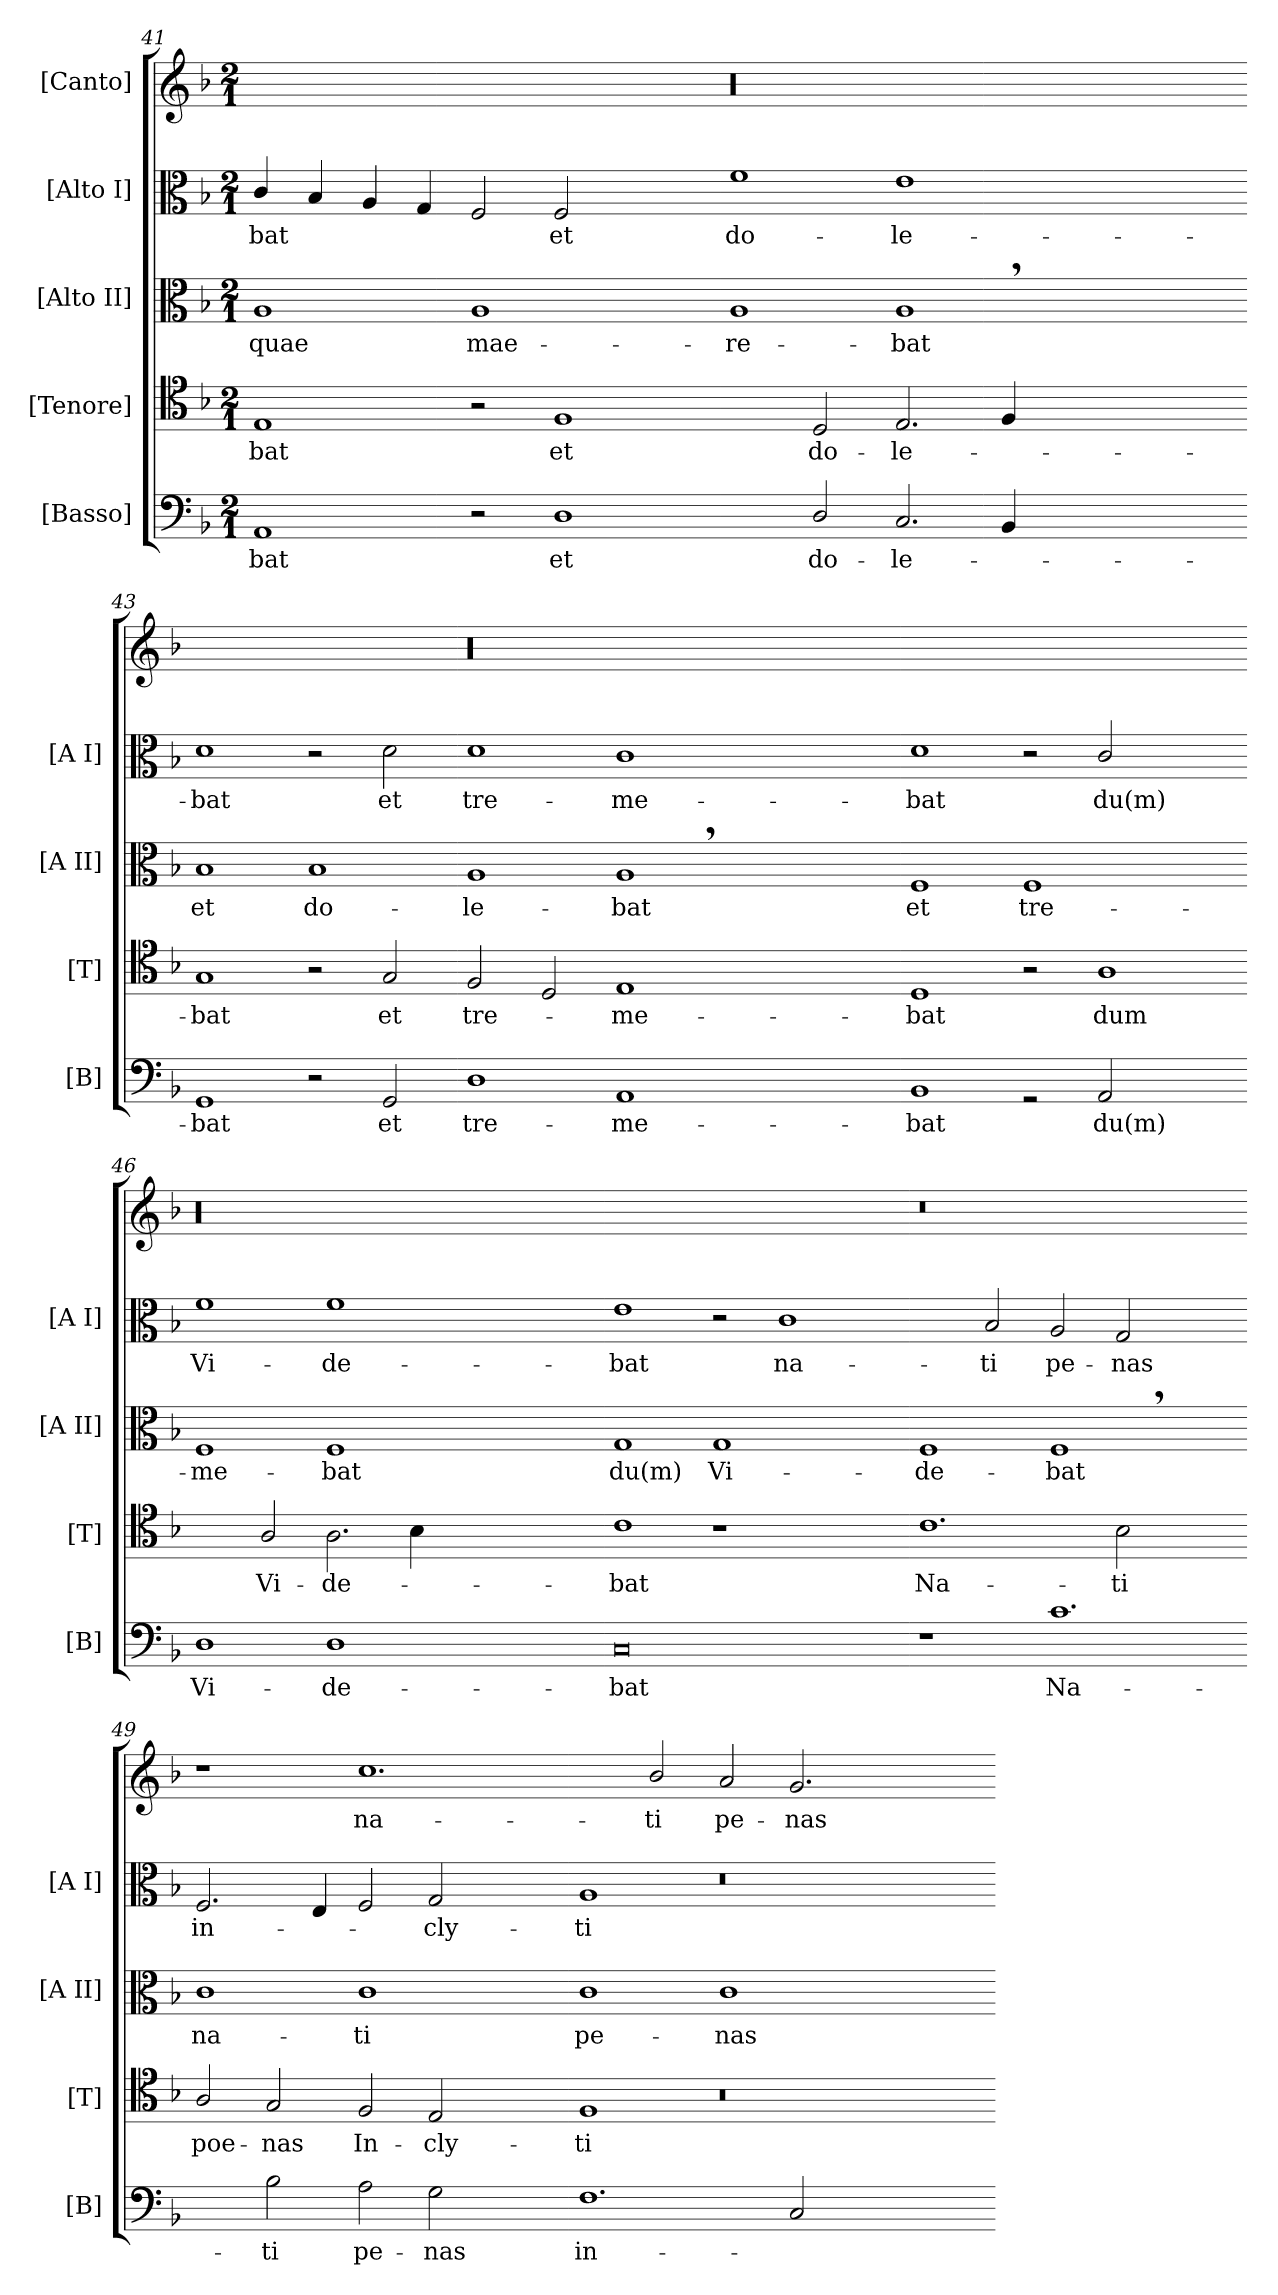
**kern	**text	**kern	**text	**kern	**text	**kern	**text	**kern	**text
*part5	*part5	*part4	*part4	*part3	*part3	*part2	*part2	*part1	*part1
*staff5	*staff5	*staff4	*staff4	*staff3	*staff3	*staff2	*staff2	*staff1	*staff1
*I"[Basso]	*	*I"[Tenore]	*	*I"[Alto II]	*	*I"[Alto I]	*	*I"[Canto]	*
*I'[B]	*	*I'[T]	*	*I'[A II]	*	*I'[A I]	*	*	*
*clefF4	*	*clefC4	*	*clefC3	*	*clefC3	*	*clefG2	*
*k[b-]	*	*k[b-]	*	*k[b-]	*	*k[b-]	*	*k[b-]	*
*M2/1	*	*M2/1	*	*M2/1	*	*M2/1	*	*M2/1	*
=41	=41	=41	=41	=41	=41	=41	=41	=41	=41
1AA	-bat	1E	-bat	1A	quae	4c/	-bat	0ryy	.
.	.	.	.	.	.	4B-/	.	.	.
.	.	.	.	.	.	4A/	.	.	.
.	.	.	.	.	.	4G/	.	.	.
2r	.	2r	.	1A	mae-	2F/	.	.	.
1D\	et	1F/	et	.	.	2F/	et	.	.
.	.	.	.	2ryy	.	2ryy	.	2ryy	.
=42-	=42-	=42-	=42-	=42-	=42-	=42-	=42-	=42-	=42-
2ryy	.	2ryy	.	1A	-re-	1f	do-	00r	.
2D/	do-	2D/	do-	.	.	.	.	.	.
2.C/	-le-	2.E/	-le-	1A,<	-bat	1e	-le-	.	.
4BB-/	.	4F/	.	.	.	.	.	.	.
0ryy	.	0ryy	.	0ryy	.	0ryy	.	.	.
=43-	=43-	=43-	=43-	=43-	=43-	=43-	=43-	=43-	=43-
1GG	-bat	1G	-bat	1B-	et	1d	-bat	0ryy	.
2r	.	2r	.	1B-	do-	2r	.	.	.
2GG/	et	2G/	et	.	.	2d\	et	.	.
=44-	=44-	=44-	=44-	=44-	=44-	=44-	=44-	=44-	=44-
1D	tre-	2F/	tre-	1A	-le-	1d	tre-	00r	.
.	.	2D/	.	.	.	.	.	.	.
1AA	-me-	1E	-me-	1A,<	-bat	1c	-me-	.	.
0ryy	.	0ryy	.	0ryy	.	0ryy	.	.	.
=45-	=45-	=45-	=45-	=45-	=45-	=45-	=45-	=45-	=45-
1BB-	-bat	1D	-bat	1F	et	1d	-bat	0ryy	.
2rGG	.	2r	.	1F	tre-	2r	.	.	.
2AA/	du(m)	1A\	dum	.	.	2c/	du(m)	.	.
2ryy	.	.	.	2ryy	.	2ryy	.	2ryy	.
=46-	=46-	=46-	=46-	=46-	=46-	=46-	=46-	=46-	=46-
1D	Vi-	2ryy	.	1F	-me-	1f	Vi-	00r	.
.	.	2A/	Vi-	.	.	.	.	.	.
1D	-de-	2.A\	-de-	1F	-bat	1f	-de-	.	.
.	.	4B-\	.	.	.	.	.	.	.
0ryy	.	0ryy	.	0ryy	.	0ryy	.	.	.
=47-	=47-	=47-	=47-	=47-	=47-	=47-	=47-	=47-	=47-
0C	-bat	1c	-bat	1G	du(m)	1e	-bat	0ryy	.
.	.	1r	.	1G	Vi-	2r	.	.	.
.	.	.	.	.	.	1c\	na-	.	.
2ryy	.	2ryy	.	2ryy	.	.	.	2ryy	.
=48-	=48-	=48-	=48-	=48-	=48-	=48-	=48-	=48-	=48-
1r	.	1.c	Na-	1F	-de-	2ryy	.	0r	.
.	.	.	.	.	.	2B-/	-ti	.	.
1.c	Na-	.	.	1F,<	-bat	2A/	pe-	.	.
.	.	2B-\	-ti	.	.	2G/	-nas	.	.
.	.	2ryy	.	2ryy	.	2ryy	.	2ryy	.
=49-	=49-	=49-	=49-	=49-	=49-	=49-	=49-	=49-	=49-
2ryy	.	2A/	poe-	1c	na-	2.F/	in-	1r	.
2B-\	-ti	2G/	-nas	.	.	.	.	.	.
.	.	.	.	.	.	4E/	.	.	.
2A\	pe-	2F/	In-	1c	-ti	2F/	.	1.cc	na-
2G\	-nas	2E/	-cly-	.	.	2G/	-cly-	.	.
2ryy	.	2ryy	.	2ryy	.	2ryy	.	.	.
=50-	=50-	=50-	=50-	=50-	=50-	=50-	=50-	=50-	=50-
1.F	in-	1F	-ti	1c	pe-	1A	-ti	2ryy	.
.	.	.	.	.	.	.	.	2b-/	-ti
.	.	0r	.	1c	-nas	0r	.	2a/	pe-
2C/	.	.	.	.	.	.	.	2.g/	-nas
1ryy	.	.	.	1ryy	.	.	.	.	.
.	.	.	.	.	.	.	.	2.ryy	.
=-	=-	=-	=-	=-	=-	=-	=-	=-	=-
*-	*-	*-	*-	*-	*-	*-	*-	*-	*-
